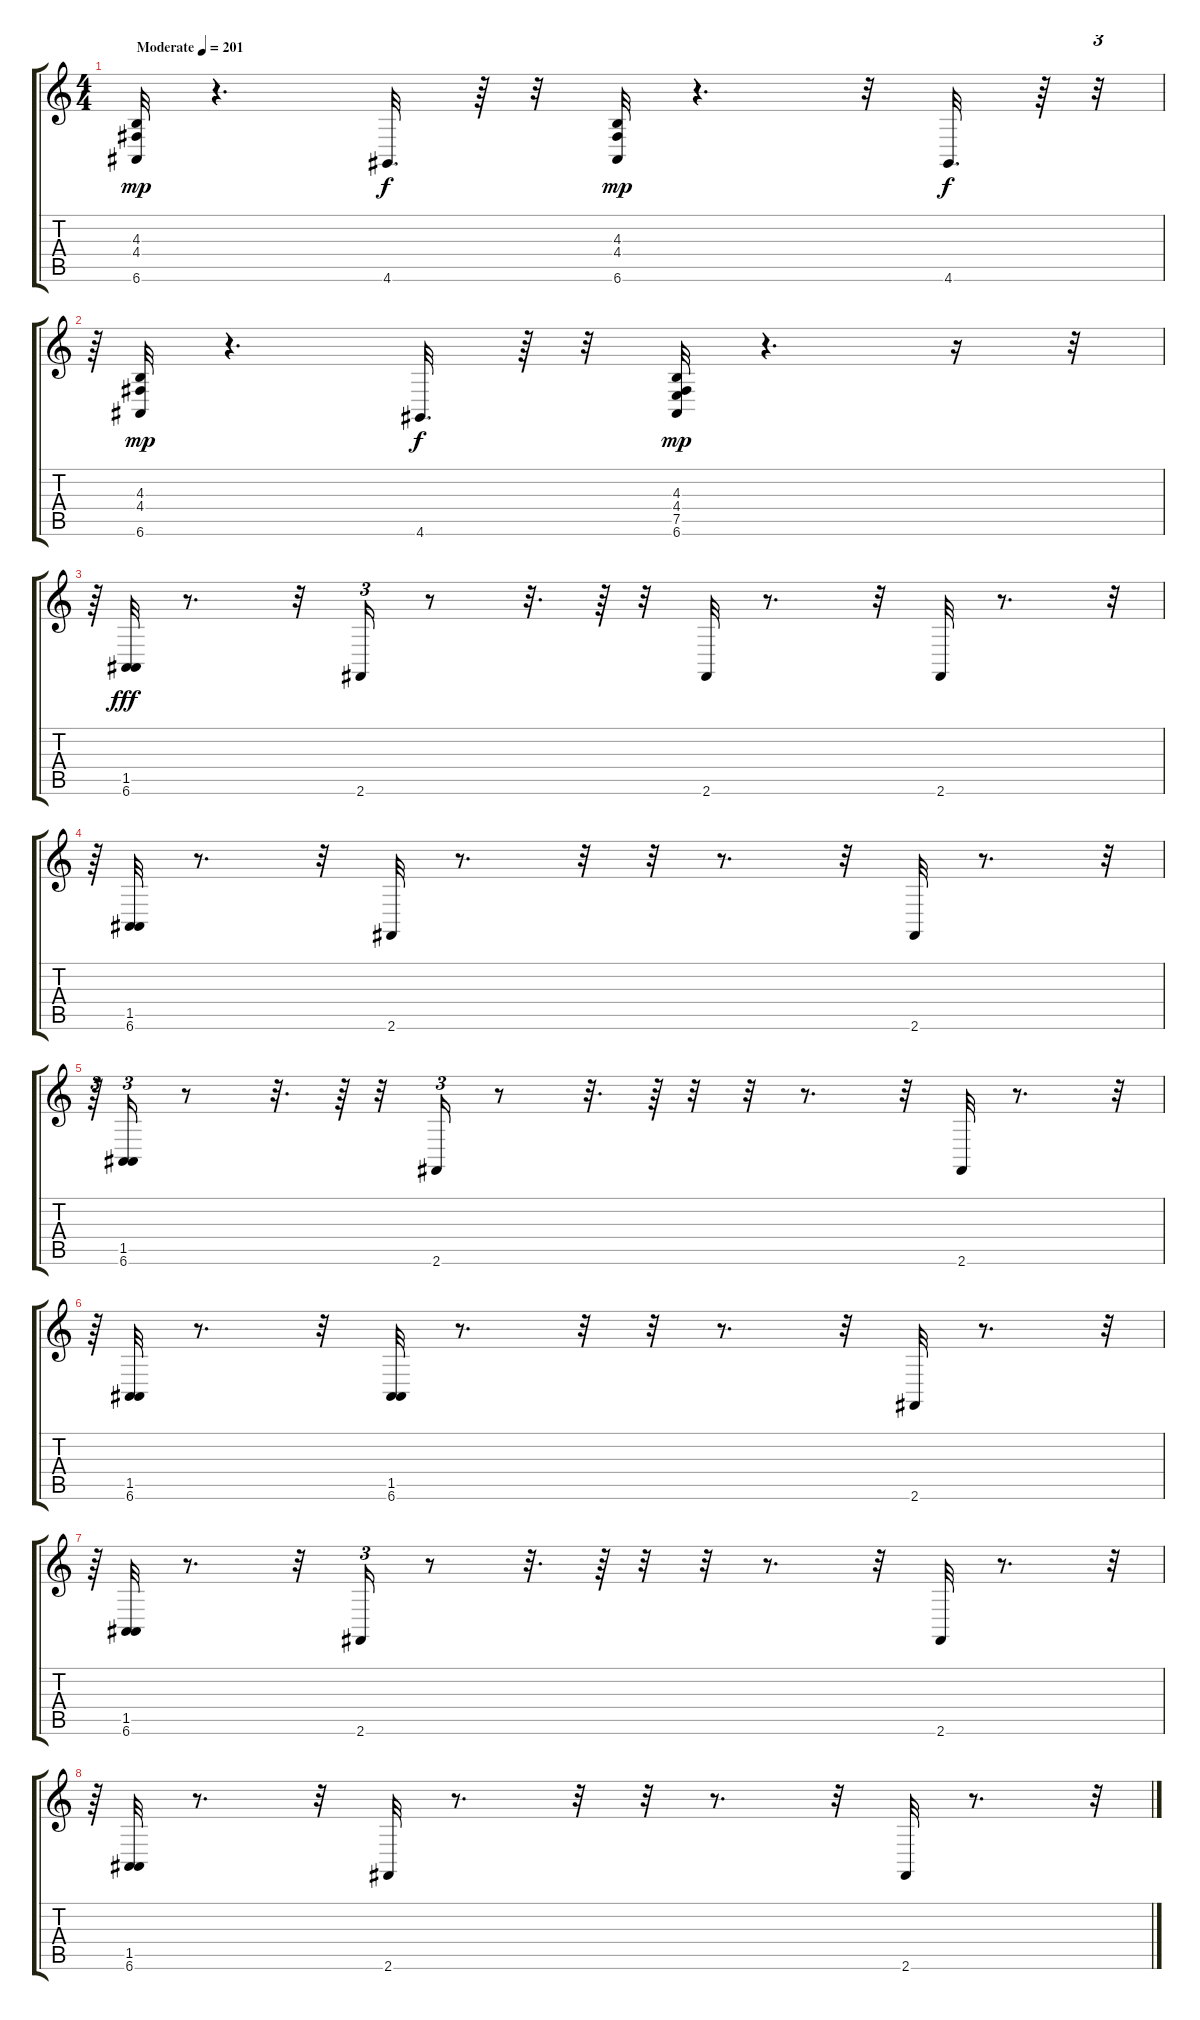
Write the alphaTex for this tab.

\track "" {instrument acousticgrandpiano}
\staff {score tabs}
\tuning (E4 B3 G3 D3 A2 E2) {hide}
\ts (4 4)
\tempo (201 "Moderate")
\clef g2
\ks c
(4.3 4.4 6.6).32{dy mp instrument acousticgrandpiano} r.4{d} 4.6.32{d dy f} r.64 r.32 (4.3 4.4 6.6).32{dy mp} r.4{d} r.32 4.6.32{d dy f} r.64 r.32{tu (3 2)} |
r.64{tu (3 2)} (4.3 4.4 6.6).32{dy mp} r.4{d} 4.6.32{d dy f} r.64 r.32 (4.3 4.4 7.5 6.6).32{dy mp} r.4{d} r.16 r.32 |
r.64{tu (3 2)} (1.5 6.6).32{dy fff} r.8{d} r.32 2.6.16{tu (3 2)} r.8 r.32{d} r.64 r.32 2.6.32 r.8{d} r.32 2.6.32 r.8{d} r.32{tu (3 2)} |
r.64{tu (3 2)} (1.5 6.6).32 r.8{d} r.32 2.6.32 r.8{d} r.32 r.32 r.8{d} r.32 2.6.32 r.8{d} r.32{tu (3 2)} |
r.64{tu (3 2)} (1.5 6.6).16{tu (3 2)} r.8 r.32{d} r.64 r.32 2.6.16{tu (3 2)} r.8 r.32{d} r.64 r.32 r.32 r.8{d} r.32 2.6.32 r.8{d} r.32{tu (3 2)} |
r.64{tu (3 2)} (1.5 6.6).32 r.8{d} r.32 (1.5 6.6).32 r.8{d} r.32 r.32 r.8{d} r.32 2.6.32 r.8{d} r.32{tu (3 2)} |
r.64{tu (3 2)} (1.5 6.6).32 r.8{d} r.32 2.6.16{tu (3 2)} r.8 r.32{d} r.64 r.32 r.32 r.8{d} r.32 2.6.32 r.8{d} r.32{tu (3 2)} |
r.64{tu (3 2)} (1.5 6.6).32 r.8{d} r.32 2.6.32 r.8{d} r.32 r.32 r.8{d} r.32 2.6.32 r.8{d} r.32{tu (3 2)}
